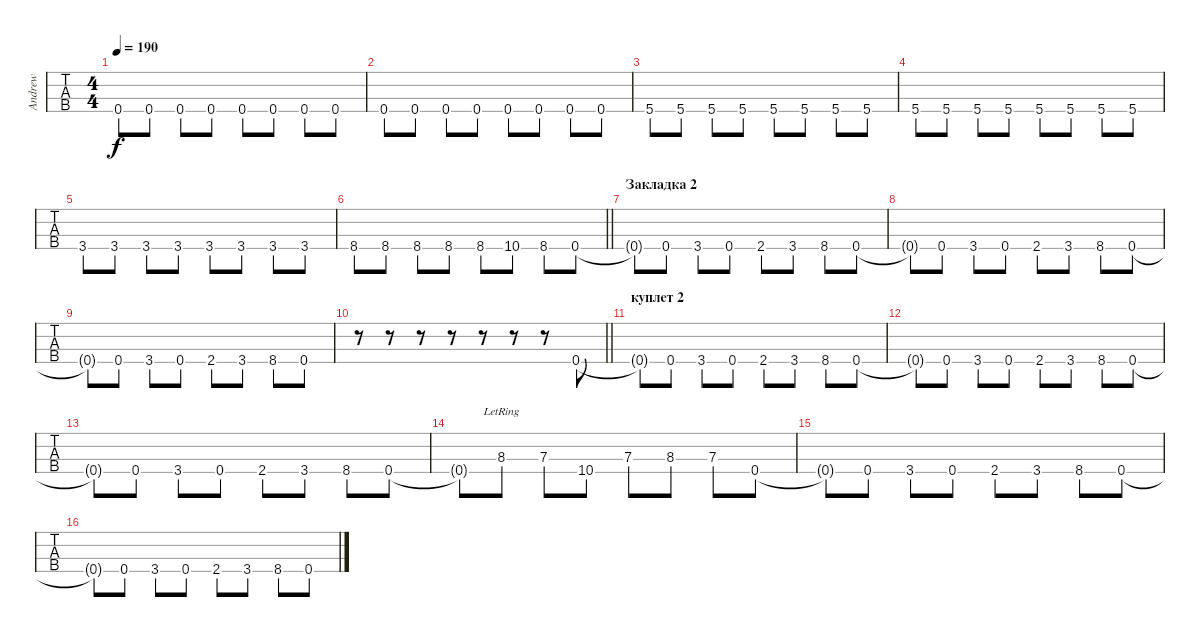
\track ("Andrew" "Andrew") {instrument electricbasspick}
\staff {tabs}
\tuning (G2 D2 A1 D1) {hide}
\ts (4 4)
\tempo 190
\clef f4
\ks c
0.4.8{dy f} 0.4.8 0.4.8 0.4.8 0.4.8 0.4.8 0.4.8 0.4.8 |
0.4.8 0.4.8 0.4.8 0.4.8 0.4.8 0.4.8 0.4.8 0.4.8 |
5.4.8 5.4.8 5.4.8 5.4.8 5.4.8 5.4.8 5.4.8 5.4.8 |
5.4.8 5.4.8 5.4.8 5.4.8 5.4.8 5.4.8 5.4.8 5.4.8 |
3.4.8 3.4.8 3.4.8 3.4.8 3.4.8 3.4.8 3.4.8 3.4.8 |
\barLineRight lightlight
8.4.8 8.4.8 8.4.8 8.4.8 8.4.8 10.4.8 8.4.8 0.4.8 |
\section ("" "Закладка 2")
0.4{t}.8 0.4.8 3.4.8 0.4.8 2.4.8 3.4.8 8.4.8 0.4.8 |
0.4{t}.8 0.4.8 3.4.8 0.4.8 2.4.8 3.4.8 8.4.8 0.4.8 |
0.4{t}.8 0.4.8 3.4.8 0.4.8 2.4.8 3.4.8 8.4.8 0.4.8 |
\barLineRight lightlight
r.8 r.8 r.8 r.8 r.8 r.8 r.8 0.4.8 |
\section ("" "куплет 2")
0.4{t}.8 0.4.8 3.4.8 0.4.8 2.4.8 3.4.8 8.4.8 0.4.8 |
0.4{t}.8 0.4.8 3.4.8 0.4.8 2.4.8 3.4.8 8.4.8 0.4.8 |
0.4{t}.8 0.4.8 3.4.8 0.4.8 2.4.8 3.4.8 8.4.8 0.4.8 |
0.4{t}.8 8.3{lr}.8 7.3.8 10.4.8 7.3.8 8.3.8 7.3.8 0.4.8 |
0.4{t}.8 0.4.8 3.4.8 0.4.8 2.4.8 3.4.8 8.4.8 0.4.8 |
0.4{t}.8 0.4.8 3.4.8 0.4.8 2.4.8 3.4.8 8.4.8 0.4.8
